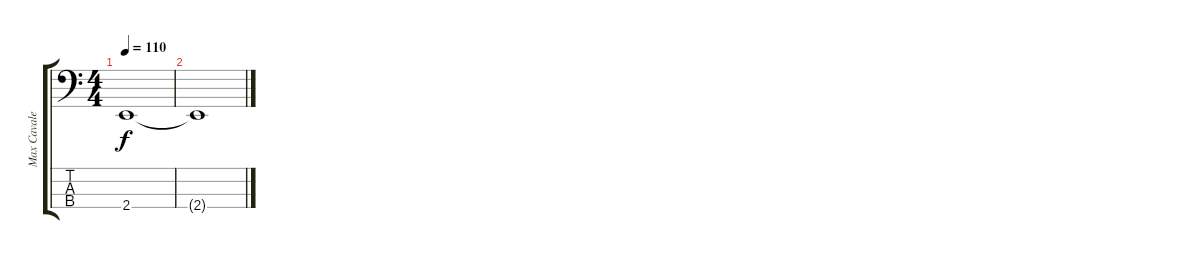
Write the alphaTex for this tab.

\track ("Max Cavalera" "Max Cavale") {instrument electricbasspick}
\staff {score tabs}
\tuning (G2 D2 A1 D1) {hide}
\ts (4 4)
\tempo 110
\clef f4
\ks c
2.4{t}.1{dy f} |
2.4{t}.1
